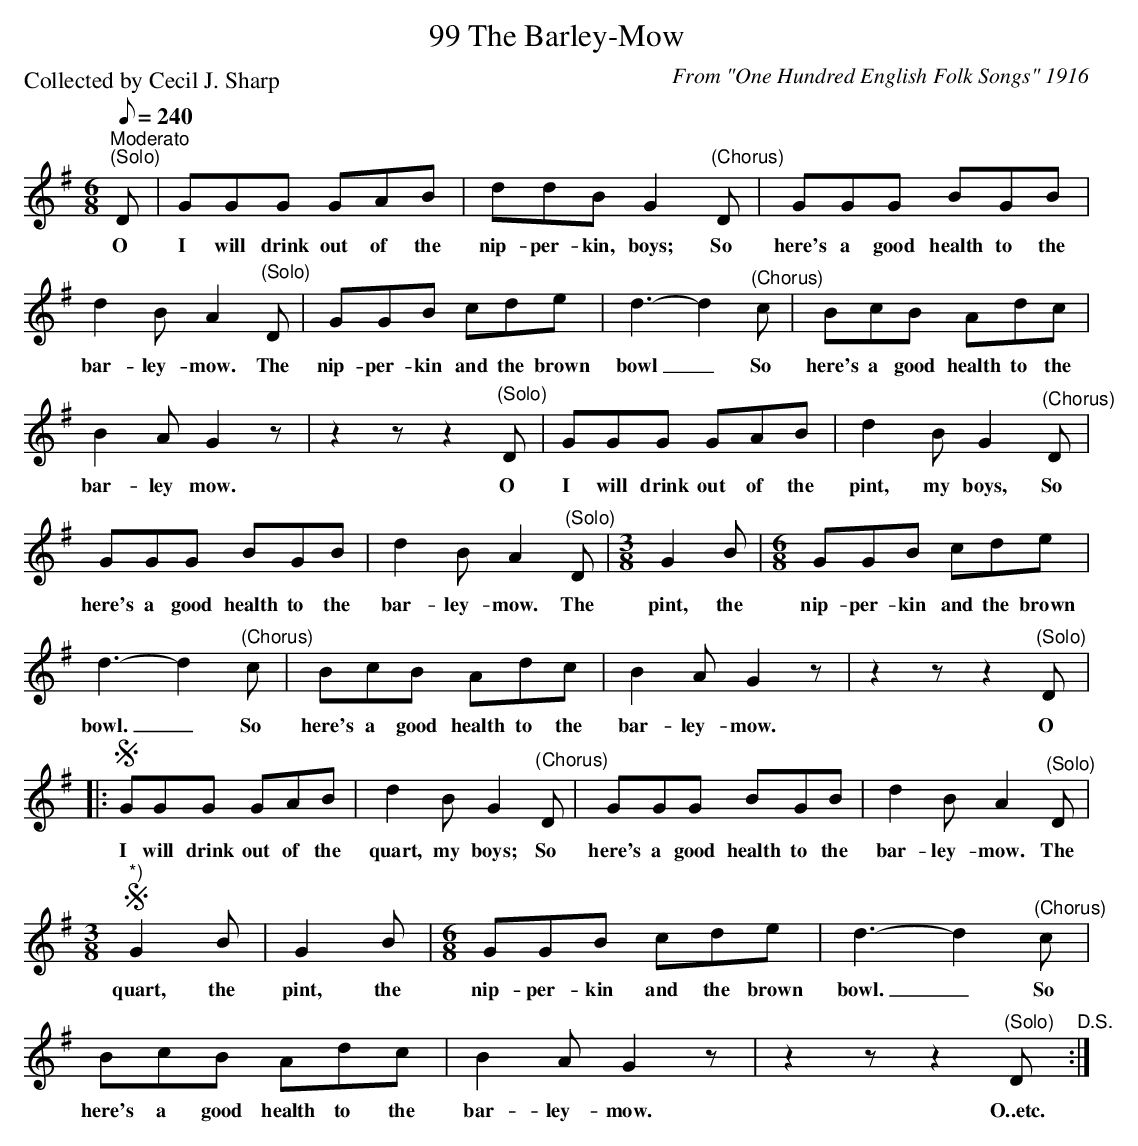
X:1
T:99 The Barley-Mow
C:From "One Hundred English Folk Songs" 1916
P:Collected by Cecil J. Sharp
Q:1/8=240
L:1/8
M:6/8
K:G
"^Moderato""^(Solo)" D | GGG GAB | ddB G2"^(Chorus)" D | GGG BGB |$ d2 B A2"^(Solo)" D | GGB cde |
w: O|I will drink out of the|nip- per- kin, boys; So|here's a good health to the|bar- ley- mow. The|nip- per- kin and the brown|
d3- d2"^(Chorus)" c | BcB Adc |$ B2 A G2 z | z2 z z2"^(Solo)" D | GGG GAB |
w: bowl _ So|here's a good health to the|bar- ley mow.|O|I will drink out of the|
d2 B G2"^(Chorus)" D |$ GGG BGB | d2 B A2"^(Solo)" D |[M:3/8] G2 B |[M:6/8] GGB cde |$
w: pint, my boys, So|here's a good health to the|bar- ley- mow. The|pint, the|nip- per- kin and the brown|
d3- d2"^(Chorus)" c | BcB Adc | B2 A G2 z | z2 z z2"^(Solo)" D |:$S GGG GAB |
w: bowl. _ So|here's a good health to the|bar- ley- mow.|O|I will drink out of the|
d2 B G2"^(Chorus)" D | GGG BGB | d2 B A2"^(Solo)" D |$[M:3/8]S"^*)" G2 B | G2 B |[M:6/8] GGB cde |
w: quart, my boys; So|here's a good health to the|bar- ley- mow. The|quart, the|pint, the|nip- per- kin and the brown|
d3- d2"^(Chorus)" c |$ BcB Adc | B2 A G2 z | z2 z z2"^(Solo)" D"^D.S." :|
w: bowl. _ So|here's a good health to the|bar- ley- mow.|O..etc.|
